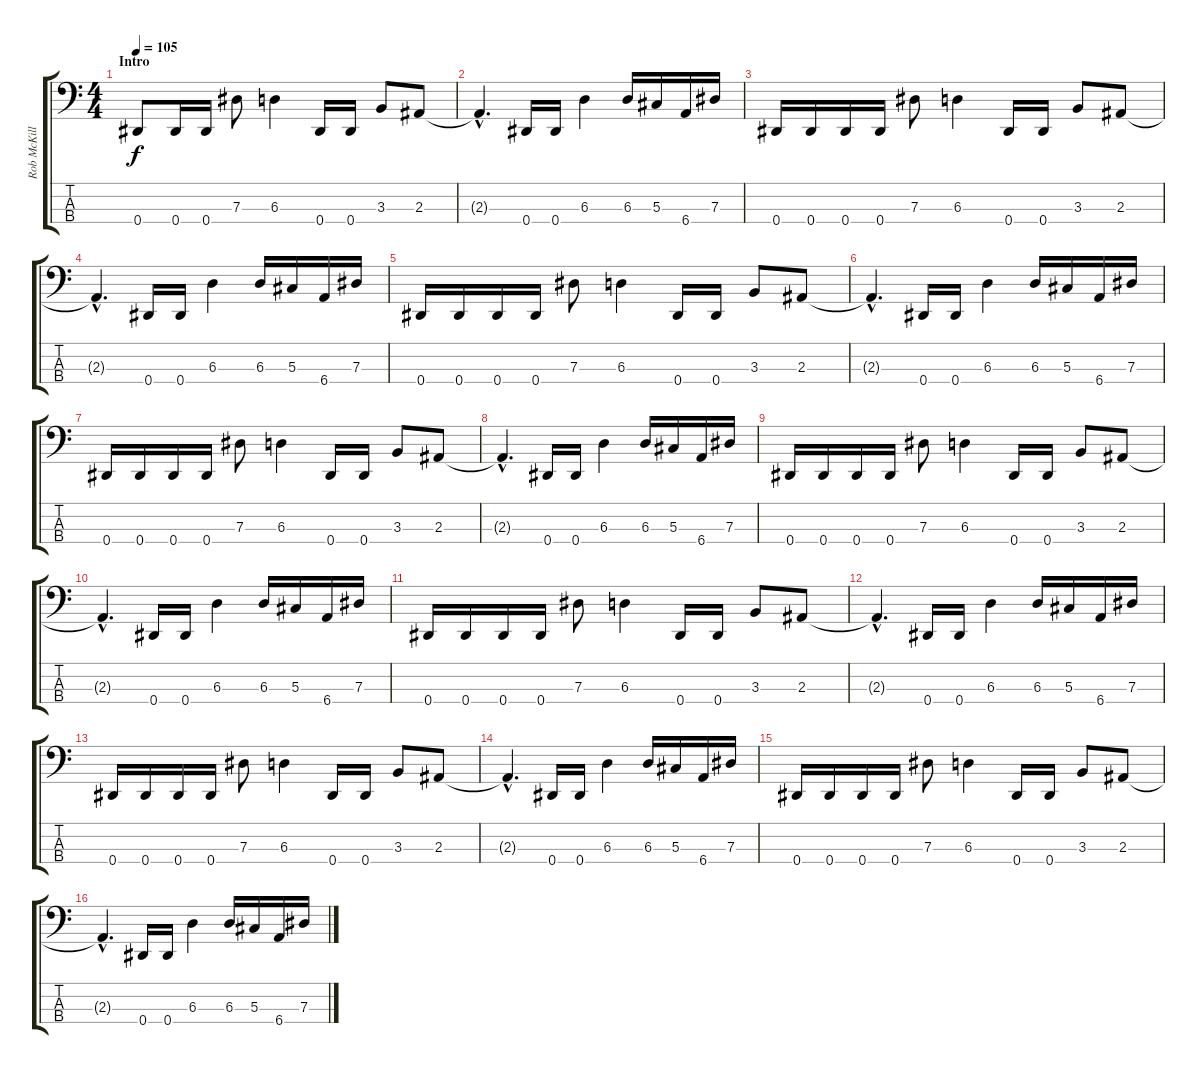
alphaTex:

\track ("Rob McKillop" "Rob McKill") {instrument electricbasspick}
\staff {score tabs}
\tuning (Gb2 Db2 Ab1 Eb1) {hide}
\ts (4 4)
\section ("" "Intro")
\tempo 105
\clef f4
\ks c
0.4.8{dy f instrument electricbasspick} 0.4.16 0.4.16 7.3.8 6.3.4 0.4.16 0.4.16 3.3.8 2.3.8 |
2.3{hac t}.4{d} 0.4.16 0.4.16 6.3.4 6.3.16 5.3.16 6.4.16 7.3.16 |
0.4.16 0.4.16 0.4.16 0.4.16 7.3.8 6.3.4 0.4.16 0.4.16 3.3.8 2.3.8 |
2.3{hac t}.4{d} 0.4.16 0.4.16 6.3.4 6.3.16 5.3.16 6.4.16 7.3.16 |
0.4.16 0.4.16 0.4.16 0.4.16 7.3.8 6.3.4 0.4.16 0.4.16 3.3.8 2.3.8 |
2.3{hac t}.4{d} 0.4.16 0.4.16 6.3.4 6.3.16 5.3.16 6.4.16 7.3.16 |
0.4.16 0.4.16 0.4.16 0.4.16 7.3.8 6.3.4 0.4.16 0.4.16 3.3.8 2.3.8 |
2.3{hac t}.4{d} 0.4.16 0.4.16 6.3.4 6.3.16 5.3.16 6.4.16 7.3.16 |
0.4.16 0.4.16 0.4.16 0.4.16 7.3.8 6.3.4 0.4.16 0.4.16 3.3.8 2.3.8 |
2.3{hac t}.4{d} 0.4.16 0.4.16 6.3.4 6.3.16 5.3.16 6.4.16 7.3.16 |
0.4.16 0.4.16 0.4.16 0.4.16 7.3.8 6.3.4 0.4.16 0.4.16 3.3.8 2.3.8 |
2.3{hac t}.4{d} 0.4.16 0.4.16 6.3.4 6.3.16 5.3.16 6.4.16 7.3.16 |
0.4.16 0.4.16 0.4.16 0.4.16 7.3.8 6.3.4 0.4.16 0.4.16 3.3.8 2.3.8 |
2.3{hac t}.4{d} 0.4.16 0.4.16 6.3.4 6.3.16 5.3.16 6.4.16 7.3.16 |
0.4.16 0.4.16 0.4.16 0.4.16 7.3.8 6.3.4 0.4.16 0.4.16 3.3.8 2.3.8 |
2.3{hac t}.4{d} 0.4.16 0.4.16 6.3.4 6.3.16 5.3.16 6.4.16 7.3.16
